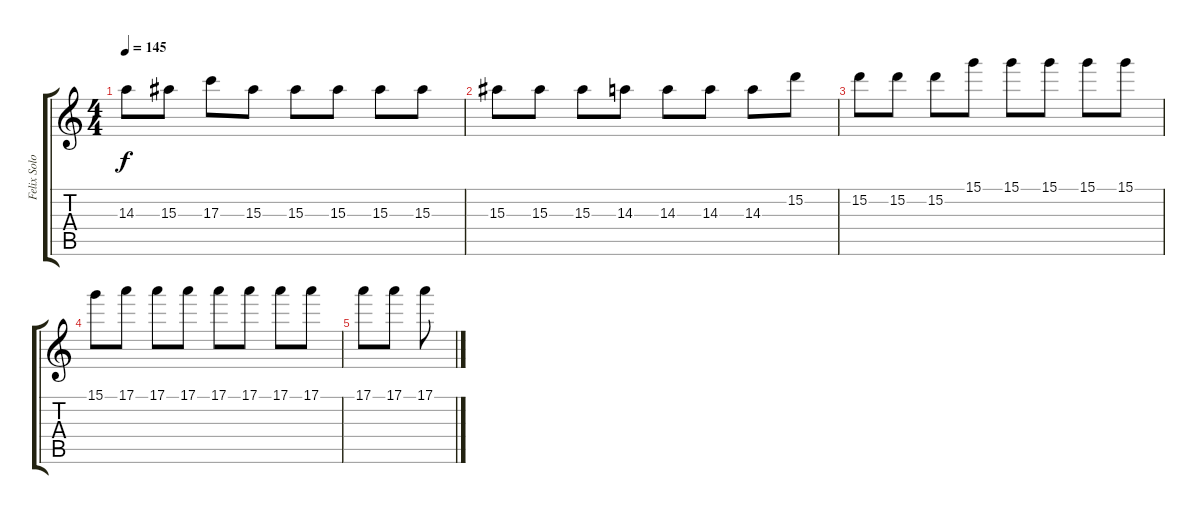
\track ("Felix Solo" "Felix Solo") {instrument distortionguitar}
\staff {score tabs}
\tuning (E4 B3 G3 D3 A2 D2) {hide}
\ts (4 4)
\tempo 145
\clef g2
\ks c
14.3.8{dy f} 15.3.8 17.3.8 15.3.8 15.3.8 15.3.8 15.3.8 15.3.8 |
15.3.8 15.3.8 15.3.8 14.3.8 14.3.8 14.3.8 14.3.8 15.2.8 |
15.2.8 15.2.8 15.2.8 15.1.8 15.1.8 15.1.8 15.1.8 15.1.8 |
15.1.8 17.1.8 17.1.8 17.1.8 17.1.8 17.1.8 17.1.8 17.1.8 |
17.1.8 17.1.8 17.1.8
